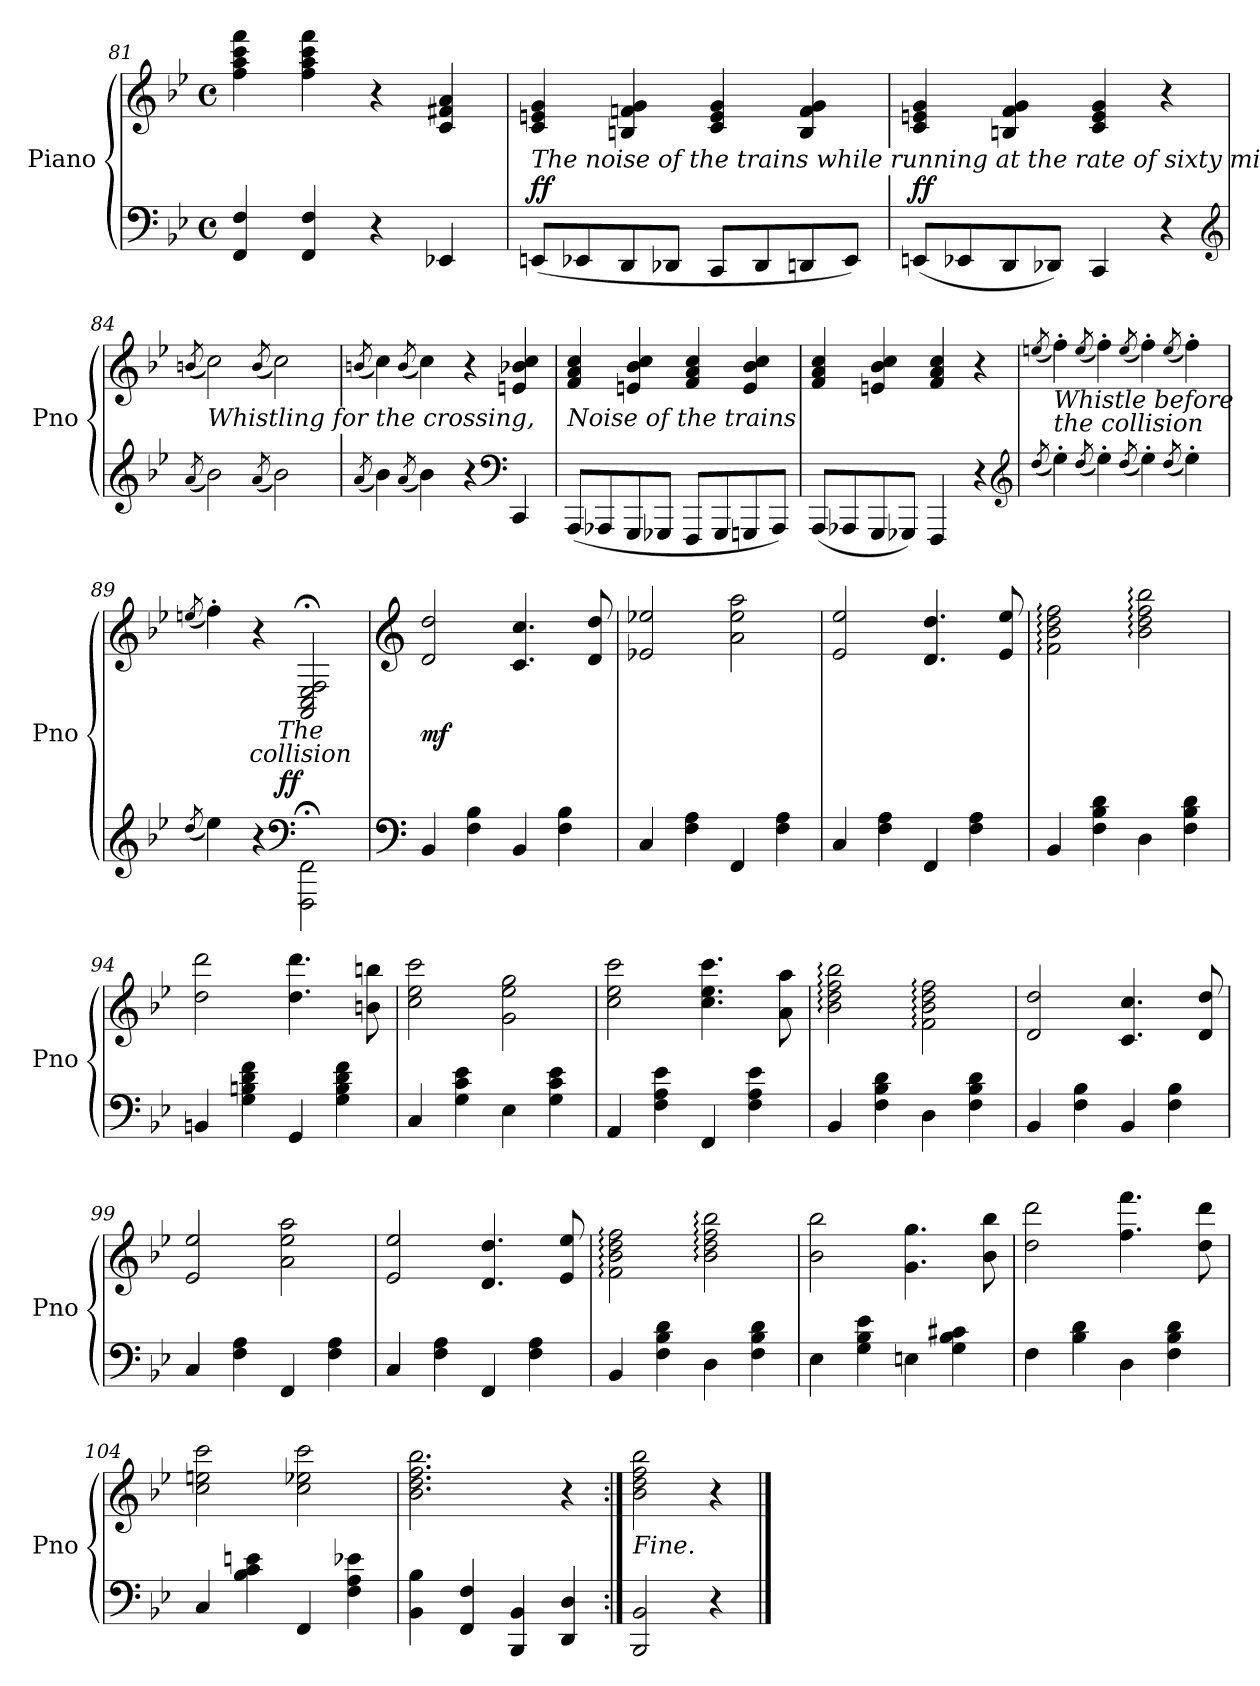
**kern	**kern	**dynam
*part1	*part1	*part1
*staff2	*staff1	*staff1/2
*I"Piano	*	*
*I'Pno	*	*
*clefF4	*clefG2	*
*k[b-e-]	*k[b-e-]	*
*M4/4	*M4/4	*
*met(c)	*met(c)	*
=81	=81	=81
4FF 4F	4ff 4aa 4ccc 4fff	.
4FF 4F	4ff 4aa 4ccc 4fff	.
4r	4r	.
4EE-X	4c 4f#X 4a	.
!!LO:LB:g=z
=82	=82	=82
!	!LO:TX:c:i:t=The noise of the trains while running at the rate of sixty miles per hour,	!
(8EEnL	4c 4en 4g	ff
8EE-X	.	.
8DD	4Bn 4fn 4g	.
8DD-XJ	.	.
8CCL	4c 4e 4g	.
8DD-	.	.
8DDn	4B 4f 4g	.
8EE-J)	.	.
=83	=83	=83
(8EEnL	4c 4en 4g	ff
8EE-X	.	.
8DD	4Bn 4f 4g	.
8DD-XJ)	.	.
4CC	4c 4e 4g	.
4r	4r	.
*clefG2	*	*
=84	=84	=84
(8qa	(8qbn	.
!	!LO:TX:c:i:t=Whistling for the crossing,	!
2b-)	2cc)	.
(8qa	(8qb	.
2b-)	2cc)	.
=85	=85	=85
(8qa	(8qbn	.
4b-)	4cc)	.
(8qa	(8qb	.
4b-)	4cc)	.
4r	4r	.
*clefF4	*	*
4CC	4en 4b-X 4cc	.
!!LO:LB:g=z
=86	=86	=86
!	!LO:TX:c:i:t=Noise of the trains	!
(8AAAL	4f 4a 4cc	.
8AAA-X	.	.
8GGG	4en 4b- 4cc	.
8GGG-XJ	.	.
8FFFL	4f 4a 4cc	.
8GGG-	.	.
8GGGn	4e 4b- 4cc	.
8AAA-J)	.	.
=87	=87	=87
(8AAAL	4f 4a 4cc	.
8AAA-X	.	.
8GGG	4en 4b- 4cc	.
8GGG-XJ)	.	.
4FFF	4f 4a 4cc	.
4r	4r	.
*clefG2	*	*
=88	=88	=88
(8qdd	(8qeen	.
!	!LO:TX:c:i:t=Whistle before\nthe collision	!
4ee-')	4ff')	.
(8qdd	(8qee	.
4ee-')	4ff')	.
(8qdd	(8qee	.
4ee-')	4ff')	.
(8qdd	(8qee	.
4ee-')	4ff')	.
=89	=89	=89
(8qdd	(8qeen	.
4ee-)	4ff')	.
4r	4r	.
*clefF4	*	*
!	!LO:TX:c:i:cj:t=The\ncollision	!
!	!	!LO:DY:rj
2FFF;<\ 2FF;<\	2AA;</ 2C;</ 2E-;</ 2F;</	ff
!!LO:LB:g=z
=90	=90	=90
*clefF4	*clefG2	*
4BB-	2d 2dd	mf
4F 4B-	.	.
4BB-	4.c 4.cc	.
4F 4B-	.	.
.	8d 8dd	.
=91	=91	=91
4C	2e-X 2ee-X	.
4F 4A	.	.
4FF	2a 2ee- 2aa	.
4F 4A	.	.
=92	=92	=92
4C	2e- 2ee-	.
4F 4A	.	.
4FF	4.d 4.dd	.
4F 4A	.	.
.	8e- 8ee-	.
=93	=93	=93
4BB-	2f: 2b-: 2dd: 2ff:	.
4F 4B- 4d	.	.
4D	2b-: 2dd: 2ff: 2bb-:	.
4F 4B- 4d	.	.
=94	=94	=94
4BBn	2dd 2ddd	.
4G 4Bn 4d 4f	.	.
4GG	4.dd 4.ddd	.
4G 4B 4d 4f	.	.
.	8bn 8bbn	.
!!LO:LB:g=z
=95	=95	=95
4C	2cc 2ee- 2ccc	.
4G 4c 4e-	.	.
4E-	2g 2ee- 2gg	.
4G 4c 4e-	.	.
=96	=96	=96
4AA	2cc 2ee- 2ccc	.
4F 4A 4e-	.	.
4FF	4.cc 4.ee- 4.ccc	.
4F 4A 4e-	.	.
.	8a 8aa	.
=97	=97	=97
4BB-	2b-: 2dd: 2ff: 2bb-:	.
4F 4B- 4d	.	.
4D	2f: 2b-: 2dd: 2ff:	.
4F 4B- 4d	.	.
=98	=98	=98
4BB-	2d 2dd	.
4F 4B-	.	.
4BB-	4.c 4.cc	.
4F 4B-	.	.
.	8d 8dd	.
=99	=99	=99
4C	2e- 2ee-	.
4F 4A	.	.
4FF	2a 2ee- 2aa	.
4F 4A	.	.
=100	=100	=100
4C	2e- 2ee-	.
4F 4A	.	.
4FF	4.d 4.dd	.
4F 4A	.	.
.	8e- 8ee-	.
!!LO:LB:g=z
=101	=101	=101
4BB-	2f: 2b-: 2dd: 2ff:	.
4F 4B- 4d	.	.
4D	2b-: 2dd: 2ff: 2bb-:	.
4F 4B- 4d	.	.
=102	=102	=102
4E-	2b- 2bb-	.
4G 4B- 4e-	.	.
4En	4.g 4.gg	.
4G 4B- 4c#X	.	.
.	8b- 8bb-	.
=103	=103	=103
4F	2dd 2ddd	.
4B- 4d	.	.
4D	4.ff 4.fff	.
4F 4B- 4d	.	.
.	8dd 8ddd	.
=104	=104	=104
4C	2cc 2een 2ccc	.
4B- 4c 4en	.	.
4FF	2cc 2ee-X 2ccc	.
4F 4A 4e-X	.	.
=105	=105	=105
4BB- 4B-	2.b- 2.dd 2.ff 2.bb-	.
4FF 4F	.	.
4BBB- 4BB-	.	.
4DD 4D	4r	.
=106:|!	=106:|!	=106:|!
!	!LO:TX:c:i:t=Fine.	!
2BBB- 2BB-	2b- 2dd 2ff 2bb-	.
4r	4r	.
==	==	==
*-	*-	*-
